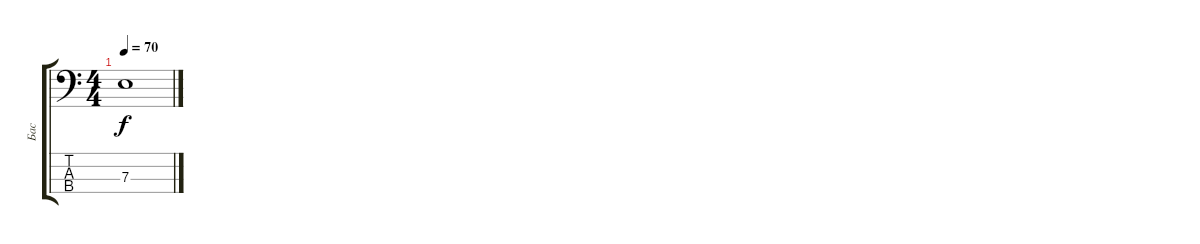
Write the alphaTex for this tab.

\track ("Бас" "Бас") {instrument electricbassfinger}
\staff {score tabs}
\tuning (G2 D2 A1 E1) {hide}
\ts (4 4)
\tempo 70
\clef f4
\ks c
7.3{t}.1{dy f}
